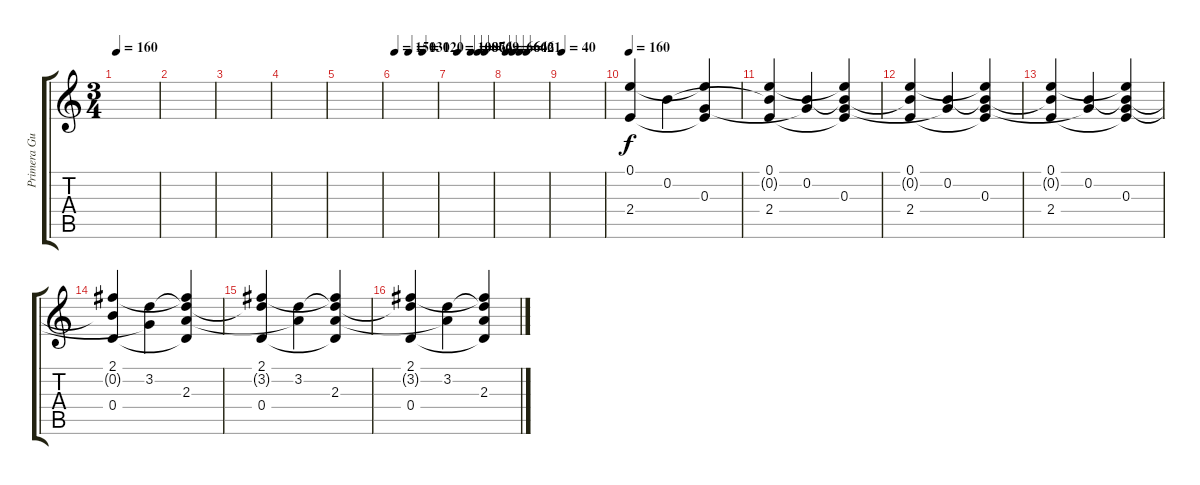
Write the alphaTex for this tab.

\track ("Primera Guitarra" "Primera Gu") {instrument acousticguitarnylon}
\staff {score tabs}
\tuning (E4 B3 G3 D3 A2 E2) {hide}
\ts (3 4)
\tempo 160
\clef g2
\ks c
|
|
|
|
|
\tempo 150
\tempo (130 0.3333333333333333)
\tempo (120 0.6666666666666666)
|
\tempo (100 0.16666666666666666)
\tempo (86 0.5)
\tempo (74 0.6666666666666666)
\tempo (69 0.8333333333333334)
|
\tempo 66
\tempo (64 0.16666666666666666)
\tempo (62 0.3333333333333333)
\tempo (61 0.5)
|
\tempo 40
|
\tempo 160
(0.1 2.4).4 0.2.4 (0.1{t} 0.3 2.4{t}).4 |
(0.1 0.2{t} 2.4).4 (0.2 0.3{t}).4 (0.1{t} 0.2{t} 0.3 2.4{t}).4 |
(0.1 0.2{t} 2.4).4 (0.2 0.3{t}).4 (0.1{t} 0.2{t} 0.3 2.4{t}).4 |
(0.1 0.2{t} 2.4).4 (0.2 0.3{t}).4 (0.1{t} 0.2{t} 0.3 2.4{t}).4 |
(2.1 0.2{t} 0.4).4 (3.2 0.3{t}).4 (2.1{t} 3.2{t} 2.3 0.4{t}).4 |
(2.1 3.2{t} 0.4).4 (3.2 2.3{t}).4 (2.1{t} 3.2{t} 2.3 0.4{t}).4 |
(2.1 3.2{t} 0.4).4 (3.2 2.3{t}).4 (2.1{t} 3.2{t} 2.3 0.4{t}).4
